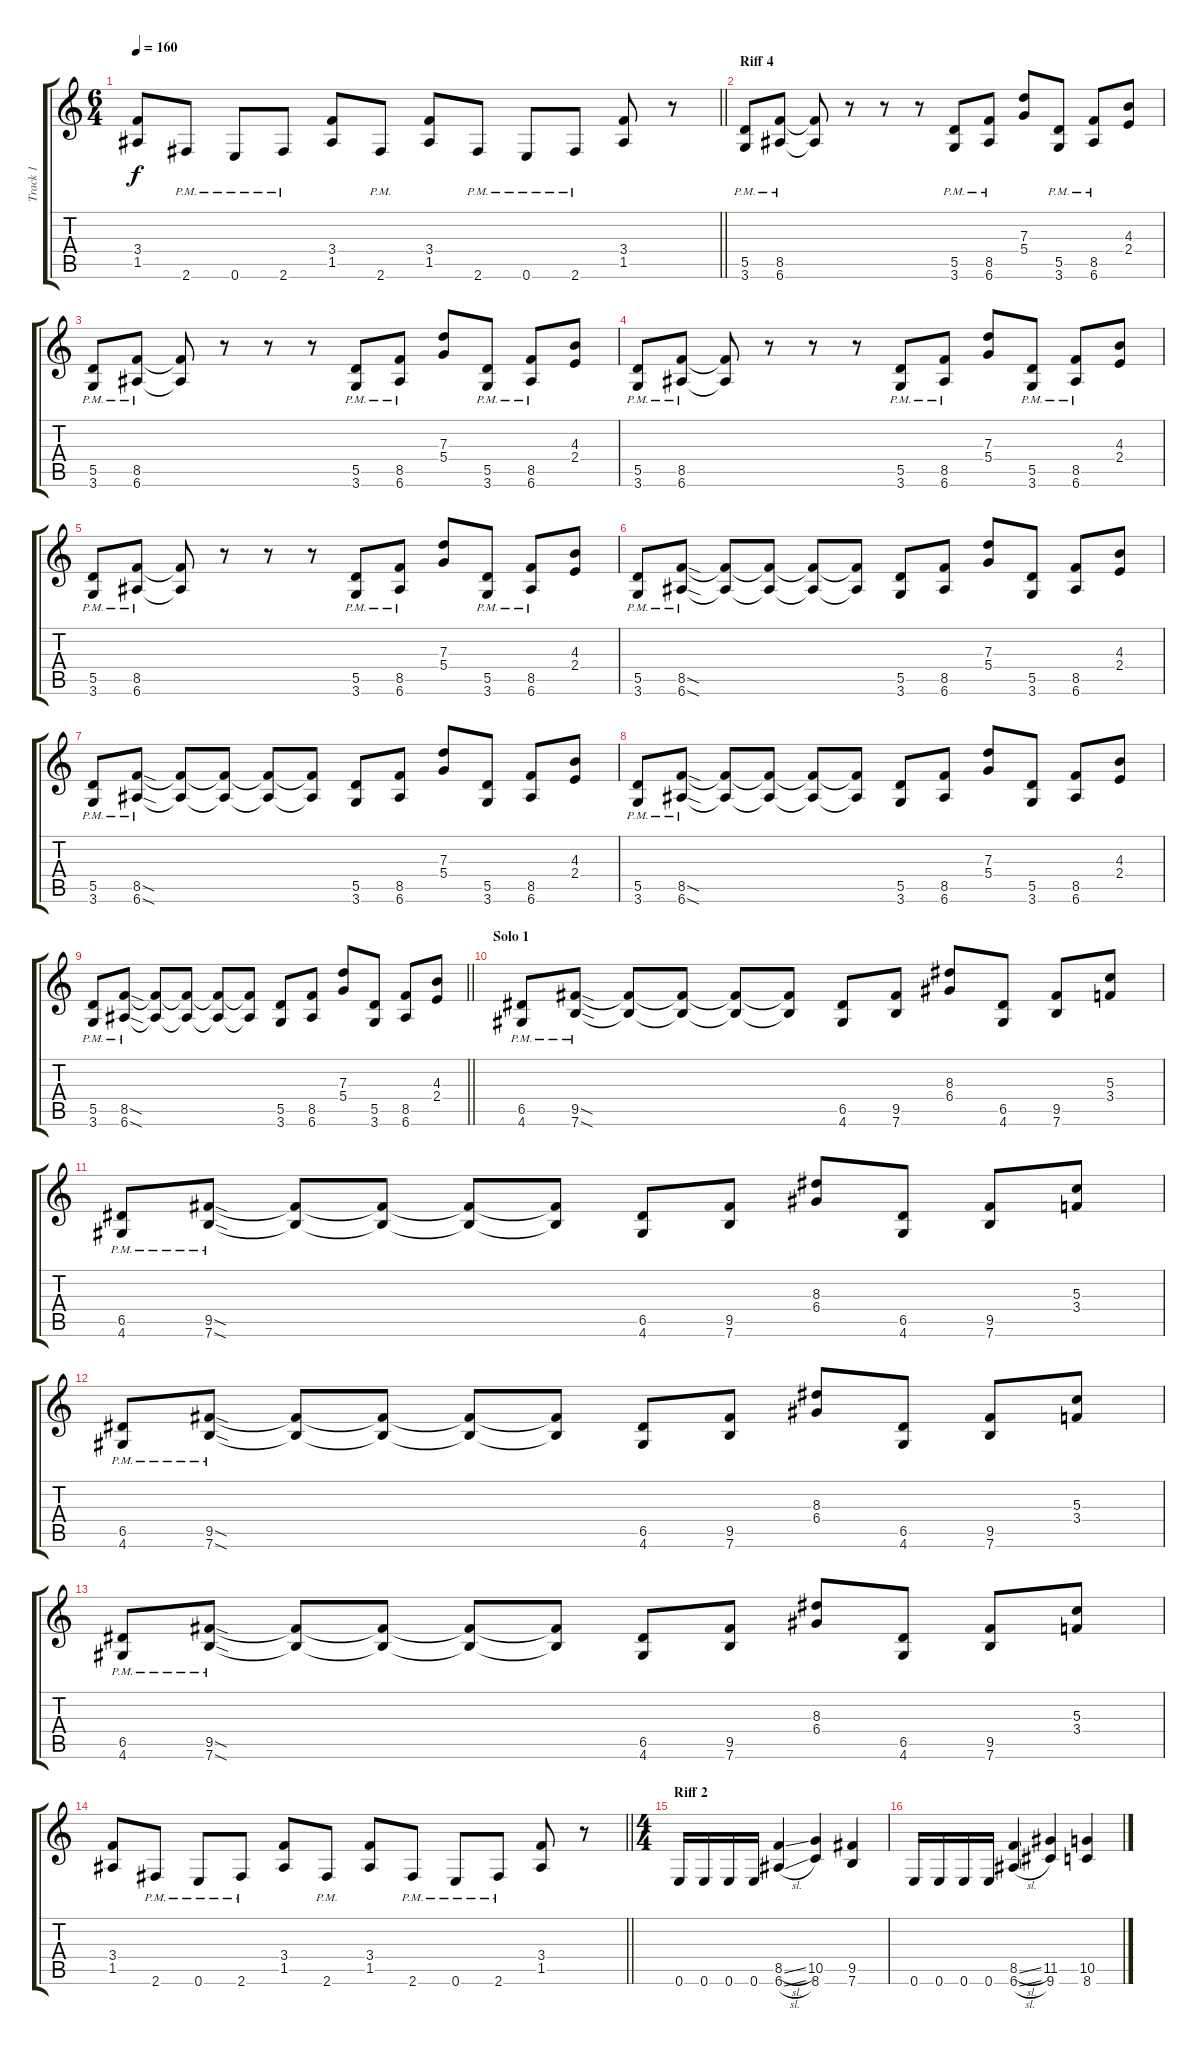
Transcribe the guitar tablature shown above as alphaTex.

\track ("Track 1" "Track 1") {instrument distortionguitar}
\staff {score tabs}
\tuning (E4 B3 G3 D3 A2 E2) {hide}
\ts (6 4)
\tempo 160
\clef g2
\barLineRight lightlight
\ks c
(3.4 1.5).8{dy f} 2.6{pm}.8 0.6{pm}.8 2.6{pm}.8 (3.4 1.5).8 2.6{pm}.8 (3.4 1.5).8 2.6{pm}.8 0.6{pm}.8 2.6{pm}.8 (3.4 1.5).8 r.8 |
\section ("" "Riff 4")
(5.5{pm} 3.6{pm}).8 (8.5{pm} 6.6{pm}).8 (8.5{t} 6.6{t}).8 r.8 r.8 r.8 (5.5{pm} 3.6{pm}).8 (8.5{pm} 6.6{pm}).8 (7.3 5.4).8 (5.5{pm} 3.6{pm}).8 (8.5{pm} 6.6{pm}).8 (4.3 2.4).8 |
(5.5{pm} 3.6{pm}).8 (8.5{pm} 6.6{pm}).8 (8.5{t} 6.6{t}).8 r.8 r.8 r.8 (5.5{pm} 3.6{pm}).8 (8.5{pm} 6.6{pm}).8 (7.3 5.4).8 (5.5{pm} 3.6{pm}).8 (8.5{pm} 6.6{pm}).8 (4.3 2.4).8 |
(5.5{pm} 3.6{pm}).8 (8.5{pm} 6.6{pm}).8 (8.5{t} 6.6{t}).8 r.8 r.8 r.8 (5.5{pm} 3.6{pm}).8 (8.5{pm} 6.6{pm}).8 (7.3 5.4).8 (5.5{pm} 3.6{pm}).8 (8.5{pm} 6.6{pm}).8 (4.3 2.4).8 |
(5.5{pm} 3.6{pm}).8 (8.5{pm} 6.6{pm}).8 (8.5{t} 6.6{t}).8 r.8 r.8 r.8 (5.5{pm} 3.6{pm}).8 (8.5{pm} 6.6{pm}).8 (7.3 5.4).8 (5.5{pm} 3.6{pm}).8 (8.5{pm} 6.6{pm}).8 (4.3 2.4).8 |
(5.5{pm} 3.6{pm}).8 (8.5{sod pm} 6.6{sod pm}).8 (8.5{t} 6.6{t}).8 (8.5{t} 6.6{t}).8 (8.5{t} 6.6{t}).8 (8.5{t} 6.6{t}).8 (5.5 3.6).8 (8.5 6.6).8 (7.3 5.4).8 (5.5 3.6).8 (8.5 6.6).8 (4.3 2.4).8 |
(5.5{pm} 3.6{pm}).8 (8.5{sod pm} 6.6{sod pm}).8 (8.5{t} 6.6{t}).8 (8.5{t} 6.6{t}).8 (8.5{t} 6.6{t}).8 (8.5{t} 6.6{t}).8 (5.5 3.6).8 (8.5 6.6).8 (7.3 5.4).8 (5.5 3.6).8 (8.5 6.6).8 (4.3 2.4).8 |
(5.5{pm} 3.6{pm}).8 (8.5{sod pm} 6.6{sod pm}).8 (8.5{t} 6.6{t}).8 (8.5{t} 6.6{t}).8 (8.5{t} 6.6{t}).8 (8.5{t} 6.6{t}).8 (5.5 3.6).8 (8.5 6.6).8 (7.3 5.4).8 (5.5 3.6).8 (8.5 6.6).8 (4.3 2.4).8 |
\barLineRight lightlight
(5.5{pm} 3.6{pm}).8 (8.5{sod pm} 6.6{sod pm}).8 (8.5{t} 6.6{t}).8 (8.5{t} 6.6{t}).8 (8.5{t} 6.6{t}).8 (8.5{t} 6.6{t}).8 (5.5 3.6).8 (8.5 6.6).8 (7.3 5.4).8 (5.5 3.6).8 (8.5 6.6).8 (4.3 2.4).8 |
\section ("" "Solo 1")
(6.5{pm} 4.6{pm}).8 (9.5{sod pm} 7.6{sod pm}).8 (9.5{t} 7.6{t}).8 (9.5{t} 7.6{t}).8 (9.5{t} 7.6{t}).8 (9.5{t} 7.6{t}).8 (6.5 4.6).8 (9.5 7.6).8 (8.3 6.4).8 (6.5 4.6).8 (9.5 7.6).8 (5.3 3.4).8 |
(6.5{pm} 4.6{pm}).8 (9.5{sod pm} 7.6{sod pm}).8 (9.5{t} 7.6{t}).8 (9.5{t} 7.6{t}).8 (9.5{t} 7.6{t}).8 (9.5{t} 7.6{t}).8 (6.5 4.6).8 (9.5 7.6).8 (8.3 6.4).8 (6.5 4.6).8 (9.5 7.6).8 (5.3 3.4).8 |
(6.5{pm} 4.6{pm}).8 (9.5{sod pm} 7.6{sod pm}).8 (9.5{t} 7.6{t}).8 (9.5{t} 7.6{t}).8 (9.5{t} 7.6{t}).8 (9.5{t} 7.6{t}).8 (6.5 4.6).8 (9.5 7.6).8 (8.3 6.4).8 (6.5 4.6).8 (9.5 7.6).8 (5.3 3.4).8 |
(6.5{pm} 4.6{pm}).8 (9.5{sod pm} 7.6{sod pm}).8 (9.5{t} 7.6{t}).8 (9.5{t} 7.6{t}).8 (9.5{t} 7.6{t}).8 (9.5{t} 7.6{t}).8 (6.5 4.6).8 (9.5 7.6).8 (8.3 6.4).8 (6.5 4.6).8 (9.5 7.6).8 (5.3 3.4).8 |
\barLineRight lightlight
(3.4 1.5).8 2.6{pm}.8 0.6{pm}.8 2.6{pm}.8 (3.4 1.5).8 2.6{pm}.8 (3.4 1.5).8 2.6{pm}.8 0.6{pm}.8 2.6{pm}.8 (3.4 1.5).8 r.8 |
\ts (4 4)
\section ("" "Riff 2")
0.6.16 0.6.16 0.6.16 0.6.16 (8.5{sl} 6.6{sl}).4 (10.5 8.6).4 (9.5 7.6).4 |
0.6.16 0.6.16 0.6.16 0.6.16 (8.5{sl} 6.6{sl}).4 (11.5 9.6).4 (10.5 8.6).4
